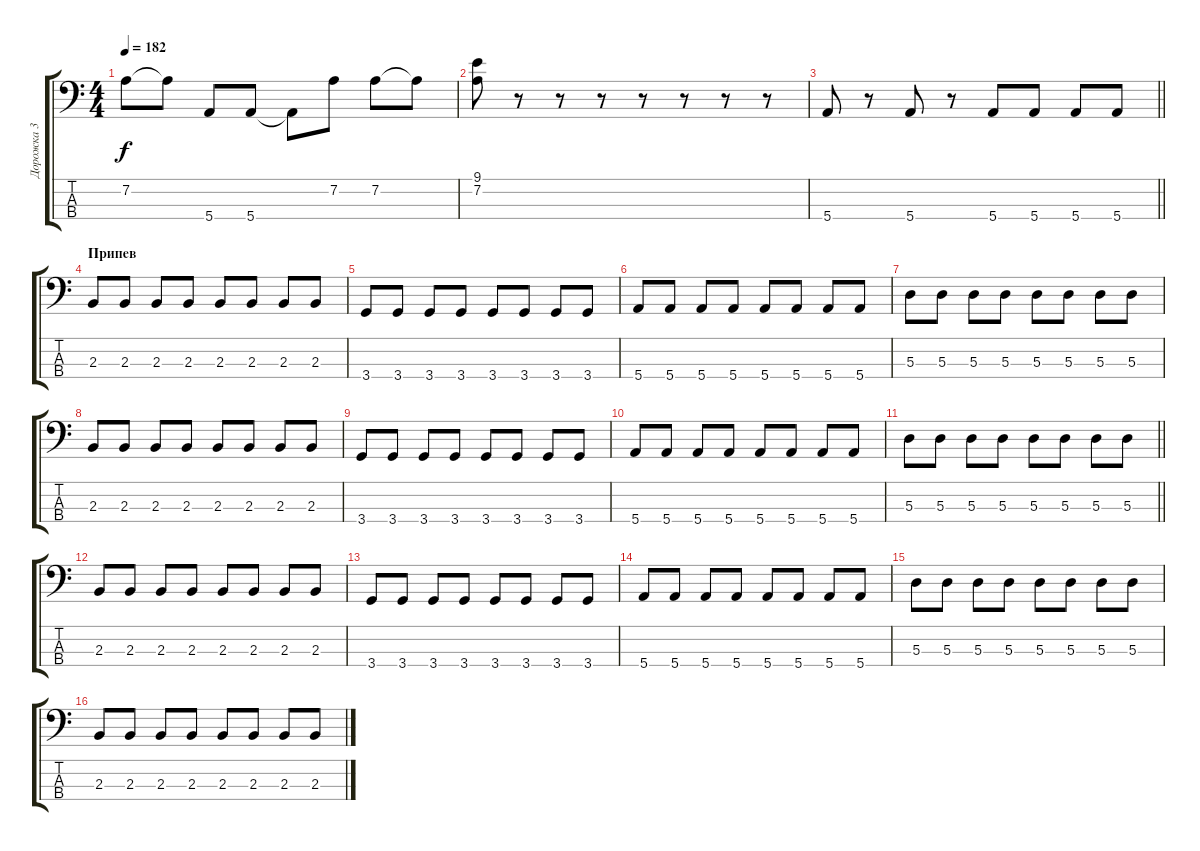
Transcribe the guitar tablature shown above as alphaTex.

\track ("Дорожка 3" "Дорожка 3") {instrument electricbasspick}
\staff {score tabs}
\tuning (G2 D2 A1 E1) {hide}
\ts (4 4)
\tempo 182
\clef f4
\ks c
7.2.8{dy f} 7.2{t}.8 5.4.8 5.4.8 5.4{t}.8 7.2.8 7.2.8 7.2{t}.8 |
(9.1 7.2).8 r.8 r.8 r.8 r.8 r.8 r.8 r.8 |
\barLineRight lightlight
5.4.8 r.8 5.4.8 r.8 5.4.8 5.4.8 5.4.8 5.4.8 |
\section ("" "Припев")
2.3.8 2.3.8 2.3.8 2.3.8 2.3.8 2.3.8 2.3.8 2.3.8 |
3.4.8 3.4.8 3.4.8 3.4.8 3.4.8 3.4.8 3.4.8 3.4.8 |
5.4.8 5.4.8 5.4.8 5.4.8 5.4.8 5.4.8 5.4.8 5.4.8 |
5.3.8 5.3.8 5.3.8 5.3.8 5.3.8 5.3.8 5.3.8 5.3.8 |
2.3.8 2.3.8 2.3.8 2.3.8 2.3.8 2.3.8 2.3.8 2.3.8 |
3.4.8 3.4.8 3.4.8 3.4.8 3.4.8 3.4.8 3.4.8 3.4.8 |
5.4.8 5.4.8 5.4.8 5.4.8 5.4.8 5.4.8 5.4.8 5.4.8 |
\barLineRight lightlight
5.3.8 5.3.8 5.3.8 5.3.8 5.3.8 5.3.8 5.3.8 5.3.8 |
2.3.8 2.3.8 2.3.8 2.3.8 2.3.8 2.3.8 2.3.8 2.3.8 |
3.4.8 3.4.8 3.4.8 3.4.8 3.4.8 3.4.8 3.4.8 3.4.8 |
5.4.8 5.4.8 5.4.8 5.4.8 5.4.8 5.4.8 5.4.8 5.4.8 |
5.3.8 5.3.8 5.3.8 5.3.8 5.3.8 5.3.8 5.3.8 5.3.8 |
2.3.8 2.3.8 2.3.8 2.3.8 2.3.8 2.3.8 2.3.8 2.3.8
